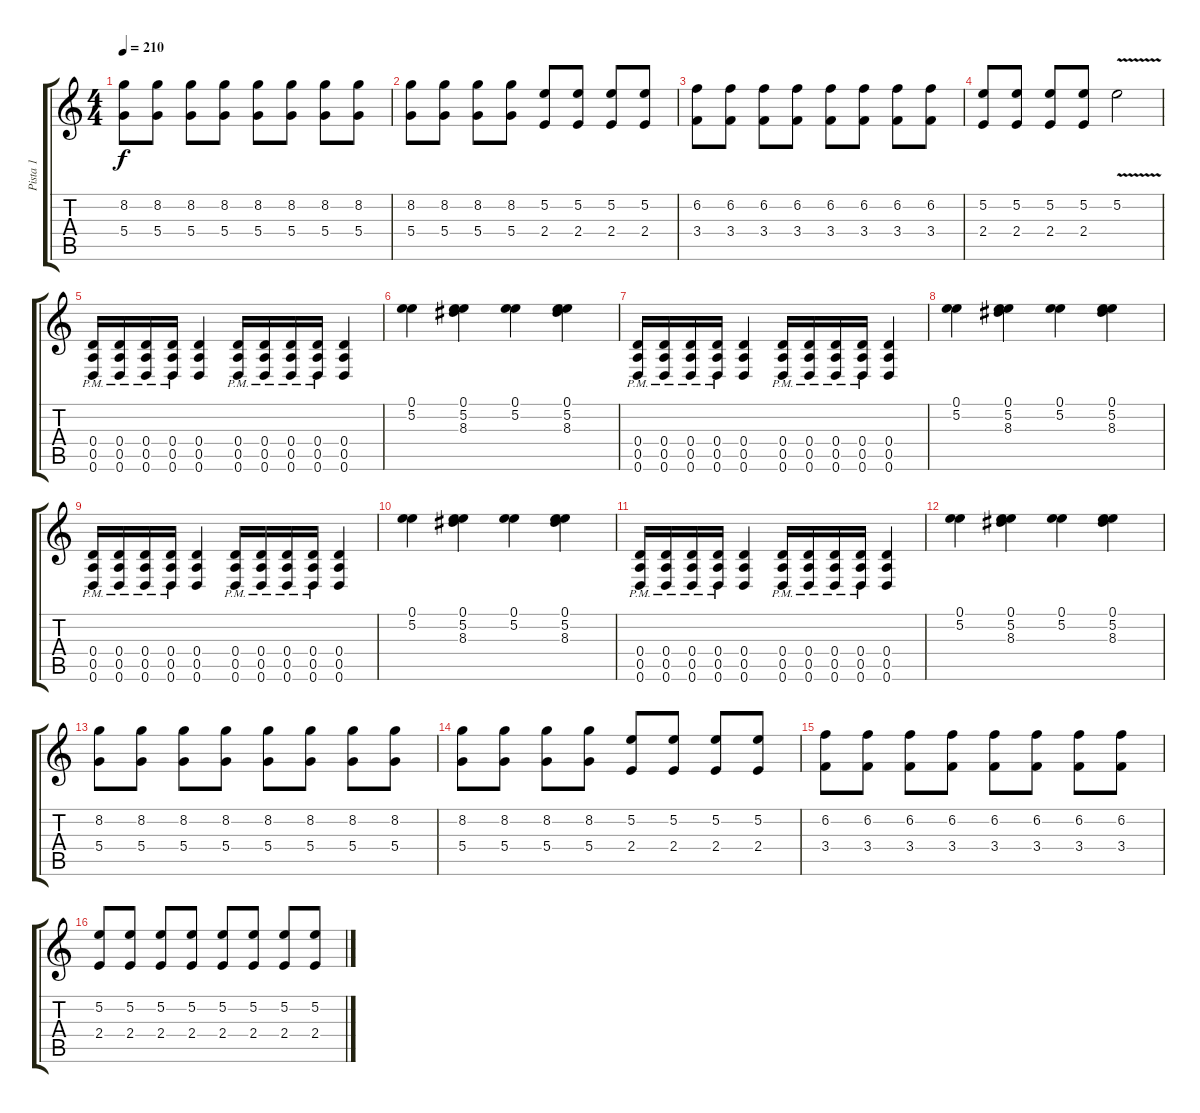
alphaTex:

\track ("Pista 1" "Pista 1") {instrument overdrivenguitar}
\staff {score tabs}
\tuning (E4 B3 G3 D3 A2 D2) {hide}
\ts (4 4)
\tempo 210
\clef g2
\ks c
(8.2 5.4).8{dy f} (8.2 5.4).8 (8.2 5.4).8 (8.2 5.4).8 (8.2 5.4).8 (8.2 5.4).8 (8.2 5.4).8 (8.2 5.4).8 |
(8.2 5.4).8 (8.2 5.4).8 (8.2 5.4).8 (8.2 5.4).8 (5.2 2.4).8 (5.2 2.4).8 (5.2 2.4).8 (5.2 2.4).8 |
(6.2 3.4).8 (6.2 3.4).8 (6.2 3.4).8 (6.2 3.4).8 (6.2 3.4).8 (6.2 3.4).8 (6.2 3.4).8 (6.2 3.4).8 |
(5.2 2.4).8 (5.2 2.4).8 (5.2 2.4).8 (5.2 2.4).8 5.2{v}.2 |
(0.4{pm} 0.5{pm} 0.6{pm}).16 (0.4{pm} 0.5{pm} 0.6{pm}).16 (0.4{pm} 0.5{pm} 0.6{pm}).16 (0.4{pm} 0.5{pm} 0.6{pm}).16 (0.4 0.5 0.6).4 (0.4{pm} 0.5{pm} 0.6{pm}).16 (0.4{pm} 0.5{pm} 0.6{pm}).16 (0.4{pm} 0.5{pm} 0.6{pm}).16 (0.4{pm} 0.5{pm} 0.6{pm}).16 (0.4 0.5 0.6).4 |
(0.1 5.2).4 (0.1 5.2 8.3).4 (0.1 5.2).4 (0.1 5.2 8.3).4 |
(0.4{pm} 0.5{pm} 0.6{pm}).16 (0.4{pm} 0.5{pm} 0.6{pm}).16 (0.4{pm} 0.5{pm} 0.6{pm}).16 (0.4{pm} 0.5{pm} 0.6{pm}).16 (0.4 0.5 0.6).4 (0.4{pm} 0.5{pm} 0.6{pm}).16 (0.4{pm} 0.5{pm} 0.6{pm}).16 (0.4{pm} 0.5{pm} 0.6{pm}).16 (0.4{pm} 0.5{pm} 0.6{pm}).16 (0.4 0.5 0.6).4 |
(0.1 5.2).4 (0.1 5.2 8.3).4 (0.1 5.2).4 (0.1 5.2 8.3).4 |
(0.4{pm} 0.5{pm} 0.6{pm}).16 (0.4{pm} 0.5{pm} 0.6{pm}).16 (0.4{pm} 0.5{pm} 0.6{pm}).16 (0.4{pm} 0.5{pm} 0.6{pm}).16 (0.4 0.5 0.6).4 (0.4{pm} 0.5{pm} 0.6{pm}).16 (0.4{pm} 0.5{pm} 0.6{pm}).16 (0.4{pm} 0.5{pm} 0.6{pm}).16 (0.4{pm} 0.5{pm} 0.6{pm}).16 (0.4 0.5 0.6).4 |
(0.1 5.2).4 (0.1 5.2 8.3).4 (0.1 5.2).4 (0.1 5.2 8.3).4 |
(0.4{pm} 0.5{pm} 0.6{pm}).16 (0.4{pm} 0.5{pm} 0.6{pm}).16 (0.4{pm} 0.5{pm} 0.6{pm}).16 (0.4{pm} 0.5{pm} 0.6{pm}).16 (0.4 0.5 0.6).4 (0.4{pm} 0.5{pm} 0.6{pm}).16 (0.4{pm} 0.5{pm} 0.6{pm}).16 (0.4{pm} 0.5{pm} 0.6{pm}).16 (0.4{pm} 0.5{pm} 0.6{pm}).16 (0.4 0.5 0.6).4 |
(0.1 5.2).4 (0.1 5.2 8.3).4 (0.1 5.2).4 (0.1 5.2 8.3).4 |
(8.2 5.4).8 (8.2 5.4).8 (8.2 5.4).8 (8.2 5.4).8 (8.2 5.4).8 (8.2 5.4).8 (8.2 5.4).8 (8.2 5.4).8 |
(8.2 5.4).8 (8.2 5.4).8 (8.2 5.4).8 (8.2 5.4).8 (5.2 2.4).8 (5.2 2.4).8 (5.2 2.4).8 (5.2 2.4).8 |
(6.2 3.4).8 (6.2 3.4).8 (6.2 3.4).8 (6.2 3.4).8 (6.2 3.4).8 (6.2 3.4).8 (6.2 3.4).8 (6.2 3.4).8 |
(5.2 2.4).8 (5.2 2.4).8 (5.2 2.4).8 (5.2 2.4).8 (5.2 2.4).8 (5.2 2.4).8 (5.2 2.4).8 (5.2 2.4).8
